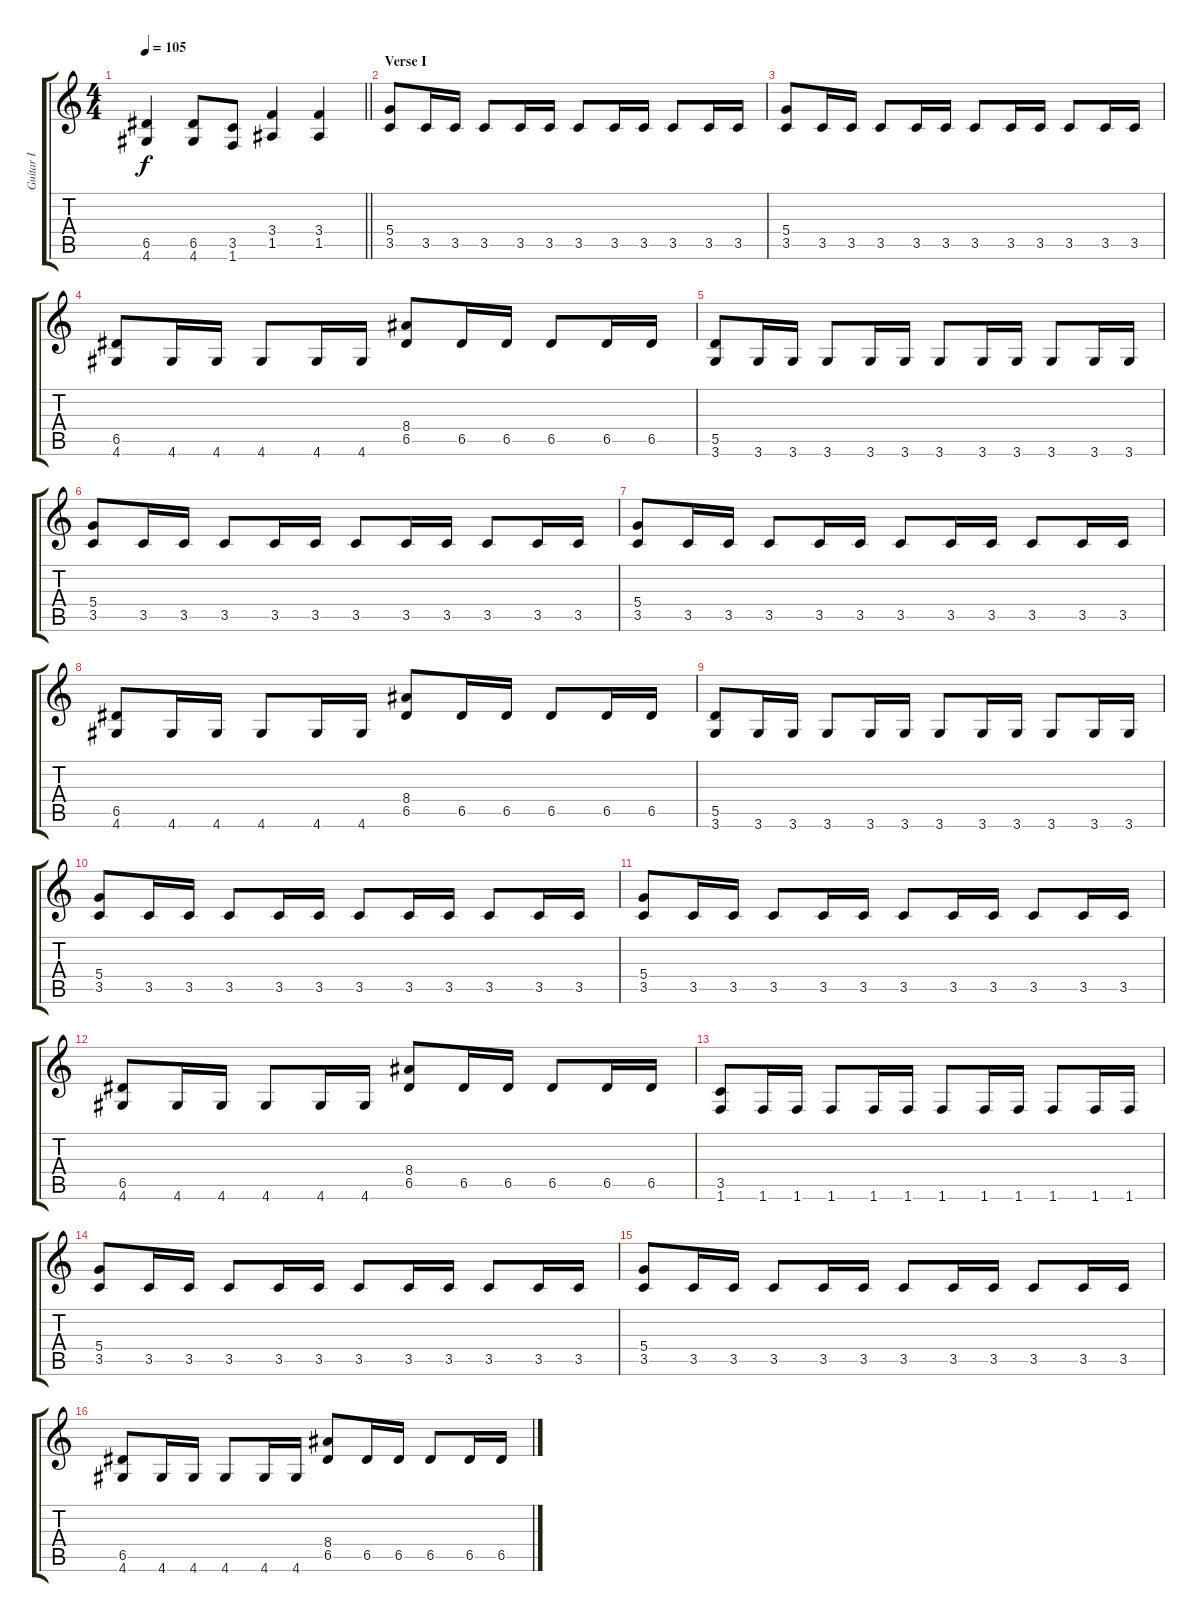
\track ("Guitar I" "Guitar I") {instrument acousticguitarsteel}
\staff {score tabs}
\tuning (E4 B3 G3 D3 A2 E2) {hide}
\ts (4 4)
\tempo 105
\clef g2
\barLineRight lightlight
\ks c
(6.5 4.6).4{dy f} (6.5 4.6).8 (3.5 1.6).8 (3.4 1.5).4 (3.4 1.5).4 |
\section ("" "Verse I")
(5.4 3.5).8 3.5.16 3.5.16 3.5.8 3.5.16 3.5.16 3.5.8 3.5.16 3.5.16 3.5.8 3.5.16 3.5.16 |
(5.4 3.5).8 3.5.16 3.5.16 3.5.8 3.5.16 3.5.16 3.5.8 3.5.16 3.5.16 3.5.8 3.5.16 3.5.16 |
(6.5 4.6).8 4.6.16 4.6.16 4.6.8 4.6.16 4.6.16 (8.4 6.5).8 6.5.16 6.5.16 6.5.8 6.5.16 6.5.16 |
(5.5 3.6).8 3.6.16 3.6.16 3.6.8 3.6.16 3.6.16 3.6.8 3.6.16 3.6.16 3.6.8 3.6.16 3.6.16 |
(5.4 3.5).8 3.5.16 3.5.16 3.5.8 3.5.16 3.5.16 3.5.8 3.5.16 3.5.16 3.5.8 3.5.16 3.5.16 |
(5.4 3.5).8 3.5.16 3.5.16 3.5.8 3.5.16 3.5.16 3.5.8 3.5.16 3.5.16 3.5.8 3.5.16 3.5.16 |
(6.5 4.6).8 4.6.16 4.6.16 4.6.8 4.6.16 4.6.16 (8.4 6.5).8 6.5.16 6.5.16 6.5.8 6.5.16 6.5.16 |
(5.5 3.6).8 3.6.16 3.6.16 3.6.8 3.6.16 3.6.16 3.6.8 3.6.16 3.6.16 3.6.8 3.6.16 3.6.16 |
(5.4 3.5).8 3.5.16 3.5.16 3.5.8 3.5.16 3.5.16 3.5.8 3.5.16 3.5.16 3.5.8 3.5.16 3.5.16 |
(5.4 3.5).8 3.5.16 3.5.16 3.5.8 3.5.16 3.5.16 3.5.8 3.5.16 3.5.16 3.5.8 3.5.16 3.5.16 |
(6.5 4.6).8 4.6.16 4.6.16 4.6.8 4.6.16 4.6.16 (8.4 6.5).8 6.5.16 6.5.16 6.5.8 6.5.16 6.5.16 |
(3.5 1.6).8 1.6.16 1.6.16 1.6.8 1.6.16 1.6.16 1.6.8 1.6.16 1.6.16 1.6.8 1.6.16 1.6.16 |
(5.4 3.5).8 3.5.16 3.5.16 3.5.8 3.5.16 3.5.16 3.5.8 3.5.16 3.5.16 3.5.8 3.5.16 3.5.16 |
(5.4 3.5).8 3.5.16 3.5.16 3.5.8 3.5.16 3.5.16 3.5.8 3.5.16 3.5.16 3.5.8 3.5.16 3.5.16 |
(6.5 4.6).8 4.6.16 4.6.16 4.6.8 4.6.16 4.6.16 (8.4 6.5).8 6.5.16 6.5.16 6.5.8 6.5.16 6.5.16
